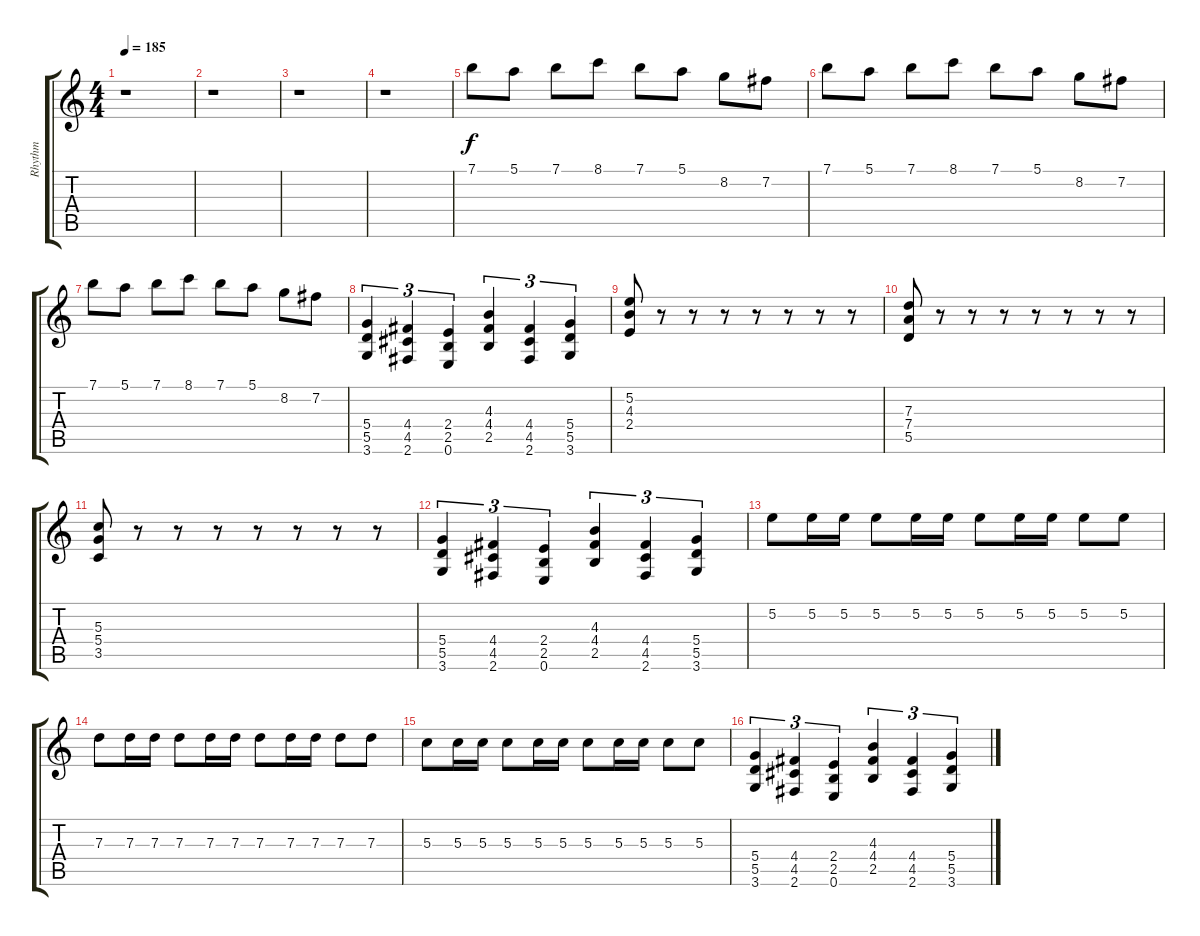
\track ("Rhythm" "Rhythm") {instrument distortionguitar}
\staff {score tabs}
\tuning (E4 B3 G3 D3 A2 E2) {hide}
\ts (4 4)
\tempo 185
\clef g2
\ks c
r.1{dy f instrument distortionguitar} |
r.1 |
r.1 |
r.1 |
7.1.8 5.1.8 7.1.8 8.1.8 7.1.8 5.1.8 8.2.8 7.2.8 |
7.1.8 5.1.8 7.1.8 8.1.8 7.1.8 5.1.8 8.2.8 7.2.8 |
7.1.8 5.1.8 7.1.8 8.1.8 7.1.8 5.1.8 8.2.8 7.2.8 |
(5.4 5.5 3.6).4{tu (3 2)} (4.4 4.5 2.6).4{tu (3 2)} (2.4 2.5 0.6).4{tu (3 2)} (4.3 4.4 2.5).4{tu (3 2)} (4.4 4.5 2.6).4{tu (3 2)} (5.4 5.5 3.6).4{tu (3 2)} |
(5.2 4.3 2.4).8 r.8 r.8 r.8 r.8 r.8 r.8 r.8 |
(7.3 7.4 5.5).8 r.8 r.8 r.8 r.8 r.8 r.8 r.8 |
(5.3 5.4 3.5).8 r.8 r.8 r.8 r.8 r.8 r.8 r.8 |
(5.4 5.5 3.6).4{tu (3 2)} (4.4 4.5 2.6).4{tu (3 2)} (2.4 2.5 0.6).4{tu (3 2)} (4.3 4.4 2.5).4{tu (3 2)} (4.4 4.5 2.6).4{tu (3 2)} (5.4 5.5 3.6).4{tu (3 2)} |
5.2.8 5.2.16 5.2.16 5.2.8 5.2.16 5.2.16 5.2.8 5.2.16 5.2.16 5.2.8 5.2.8 |
7.3.8 7.3.16 7.3.16 7.3.8 7.3.16 7.3.16 7.3.8 7.3.16 7.3.16 7.3.8 7.3.8 |
5.3.8 5.3.16 5.3.16 5.3.8 5.3.16 5.3.16 5.3.8 5.3.16 5.3.16 5.3.8 5.3.8 |
(5.4 5.5 3.6).4{tu (3 2)} (4.4 4.5 2.6).4{tu (3 2)} (2.4 2.5 0.6).4{tu (3 2)} (4.3 4.4 2.5).4{tu (3 2)} (4.4 4.5 2.6).4{tu (3 2)} (5.4 5.5 3.6).4{tu (3 2)}
